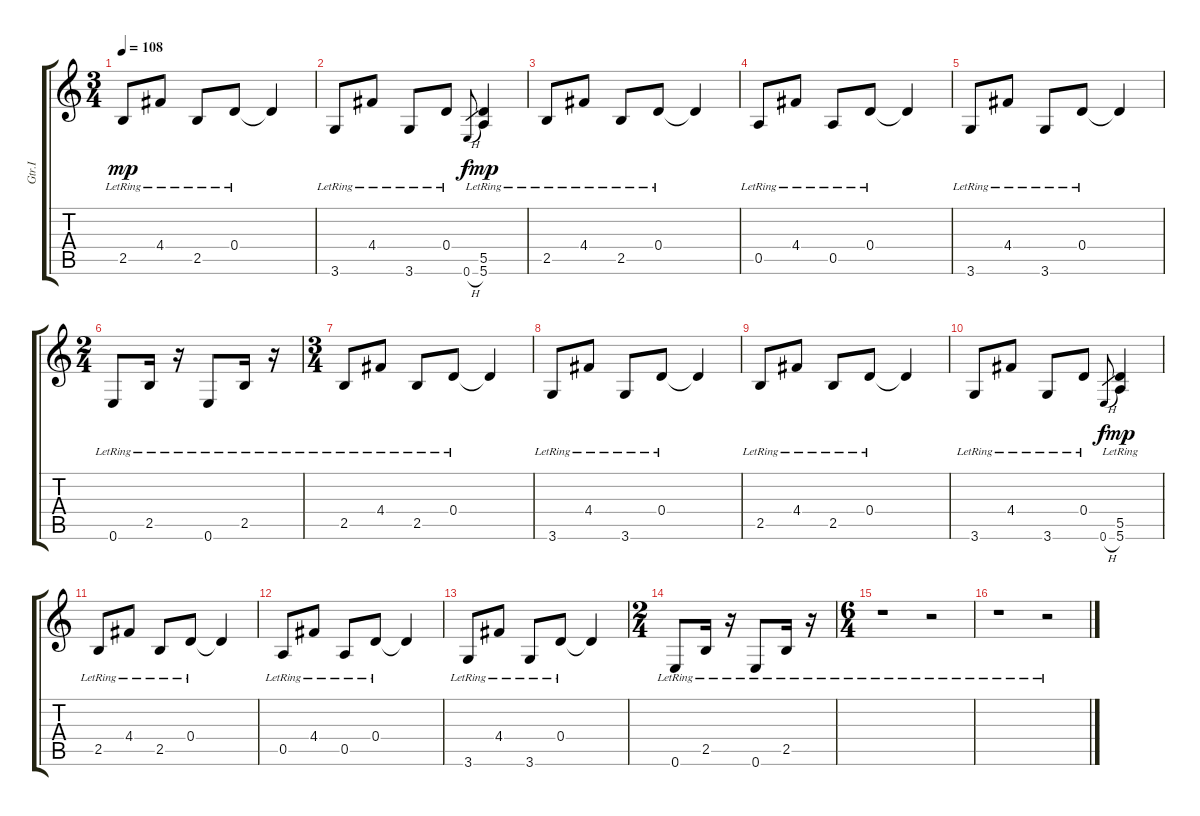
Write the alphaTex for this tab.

\track ("Gtr.I" "Gtr.I") {instrument acousticguitarsteel}
\staff {score tabs}
\tuning (E4 B3 G3 D3 A2 E2) {hide}
\ts (3 4)
\tempo 108
\clef g2
\ks c
2.5{lr}.8{dy mp} 4.4{lr}.8 2.5{lr}.8 0.4{lr}.8 0.4{t}.4 |
3.6{lr}.8 4.4{lr}.8 3.6{lr}.8 0.4{lr}.8 0.6{h}.8{gr dy f} (5.5{lr} 5.6{lr}).4{dy mp} |
2.5{lr}.8 4.4{lr}.8 2.5{lr}.8 0.4{lr}.8 0.4{t}.4 |
0.5{lr}.8 4.4{lr}.8 0.5{lr}.8 0.4{lr}.8 0.4{t}.4 |
3.6{lr}.8 4.4{lr}.8 3.6{lr}.8 0.4{lr}.8 0.4{t}.4 |
\ts (2 4)
0.6{lr}.8 2.5{lr}.16 r.16 0.6{lr}.8 2.5{lr}.16 r.16 |
\ts (3 4)
2.5{lr}.8 4.4{lr}.8 2.5{lr}.8 0.4{lr}.8 0.4{t}.4 |
3.6{lr}.8 4.4{lr}.8 3.6{lr}.8 0.4{lr}.8 0.4{t}.4 |
2.5{lr}.8 4.4{lr}.8 2.5{lr}.8 0.4{lr}.8 0.4{t}.4 |
3.6{lr}.8 4.4{lr}.8 3.6{lr}.8 0.4{lr}.8 0.6{h}.8{gr dy f} (5.5{lr} 5.6{lr}).4{dy mp} |
2.5{lr}.8 4.4{lr}.8 2.5{lr}.8 0.4{lr}.8 0.4{t}.4 |
0.5{lr}.8 4.4{lr}.8 0.5{lr}.8 0.4{lr}.8 0.4{t}.4 |
3.6{lr}.8 4.4{lr}.8 3.6{lr}.8 0.4{lr}.8 0.4{t}.4 |
\ts (2 4)
0.6{lr}.8 2.5{lr}.16 r.16 0.6{lr}.8 2.5{lr}.16 r.16 |
\ts (6 4)
r.1 r.2 |
r.1 r.2
